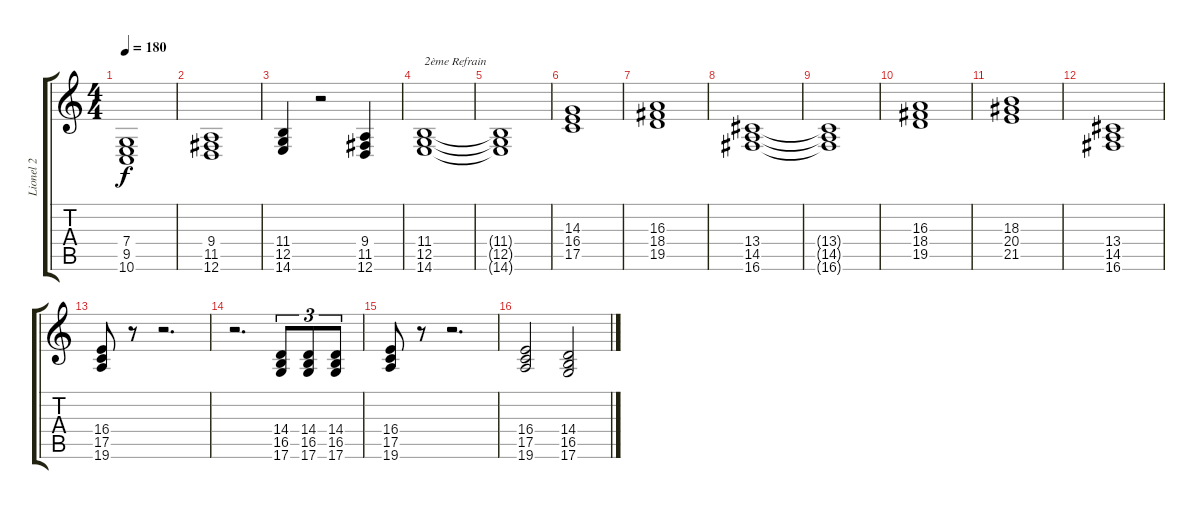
\track ("Lionel 2" "Lionel 2") {instrument stringensemble1}
\staff {score tabs}
\tuning (D4 A3 F3 C3 G2 D2) {hide}
\ts (4 4)
\tempo 180
\clef g2
\ks c
(7.4 9.5 10.6).1{dy f} |
(9.4 11.5 12.6).1 |
(11.4 12.5 14.6).4 r.2 (9.4 11.5 12.6).4 |
(11.4 12.5 14.6).1{txt "2ème Refrain"} |
(11.4{t} 12.5{t} 14.6{t}).1 |
(14.3 16.4 17.5).1 |
(16.3 18.4 19.5).1 |
(13.4 14.5 16.6).1 |
(13.4{t} 14.5{t} 16.6{t}).1 |
(16.3 18.4 19.5).1 |
(18.3 20.4 21.5).1 |
(13.4 14.5 16.6).1 |
(16.4 17.5 19.6).8 r.8 r.2{d} |
r.2{d} (14.4 16.5 17.6).8{tu (3 2)} (14.4 16.5 17.6).8{tu (3 2)} (14.4 16.5 17.6).8{tu (3 2)} |
(16.4 17.5 19.6).8 r.8 r.2{d} |
(16.4 17.5 19.6).2 (14.4 16.5 17.6).2
